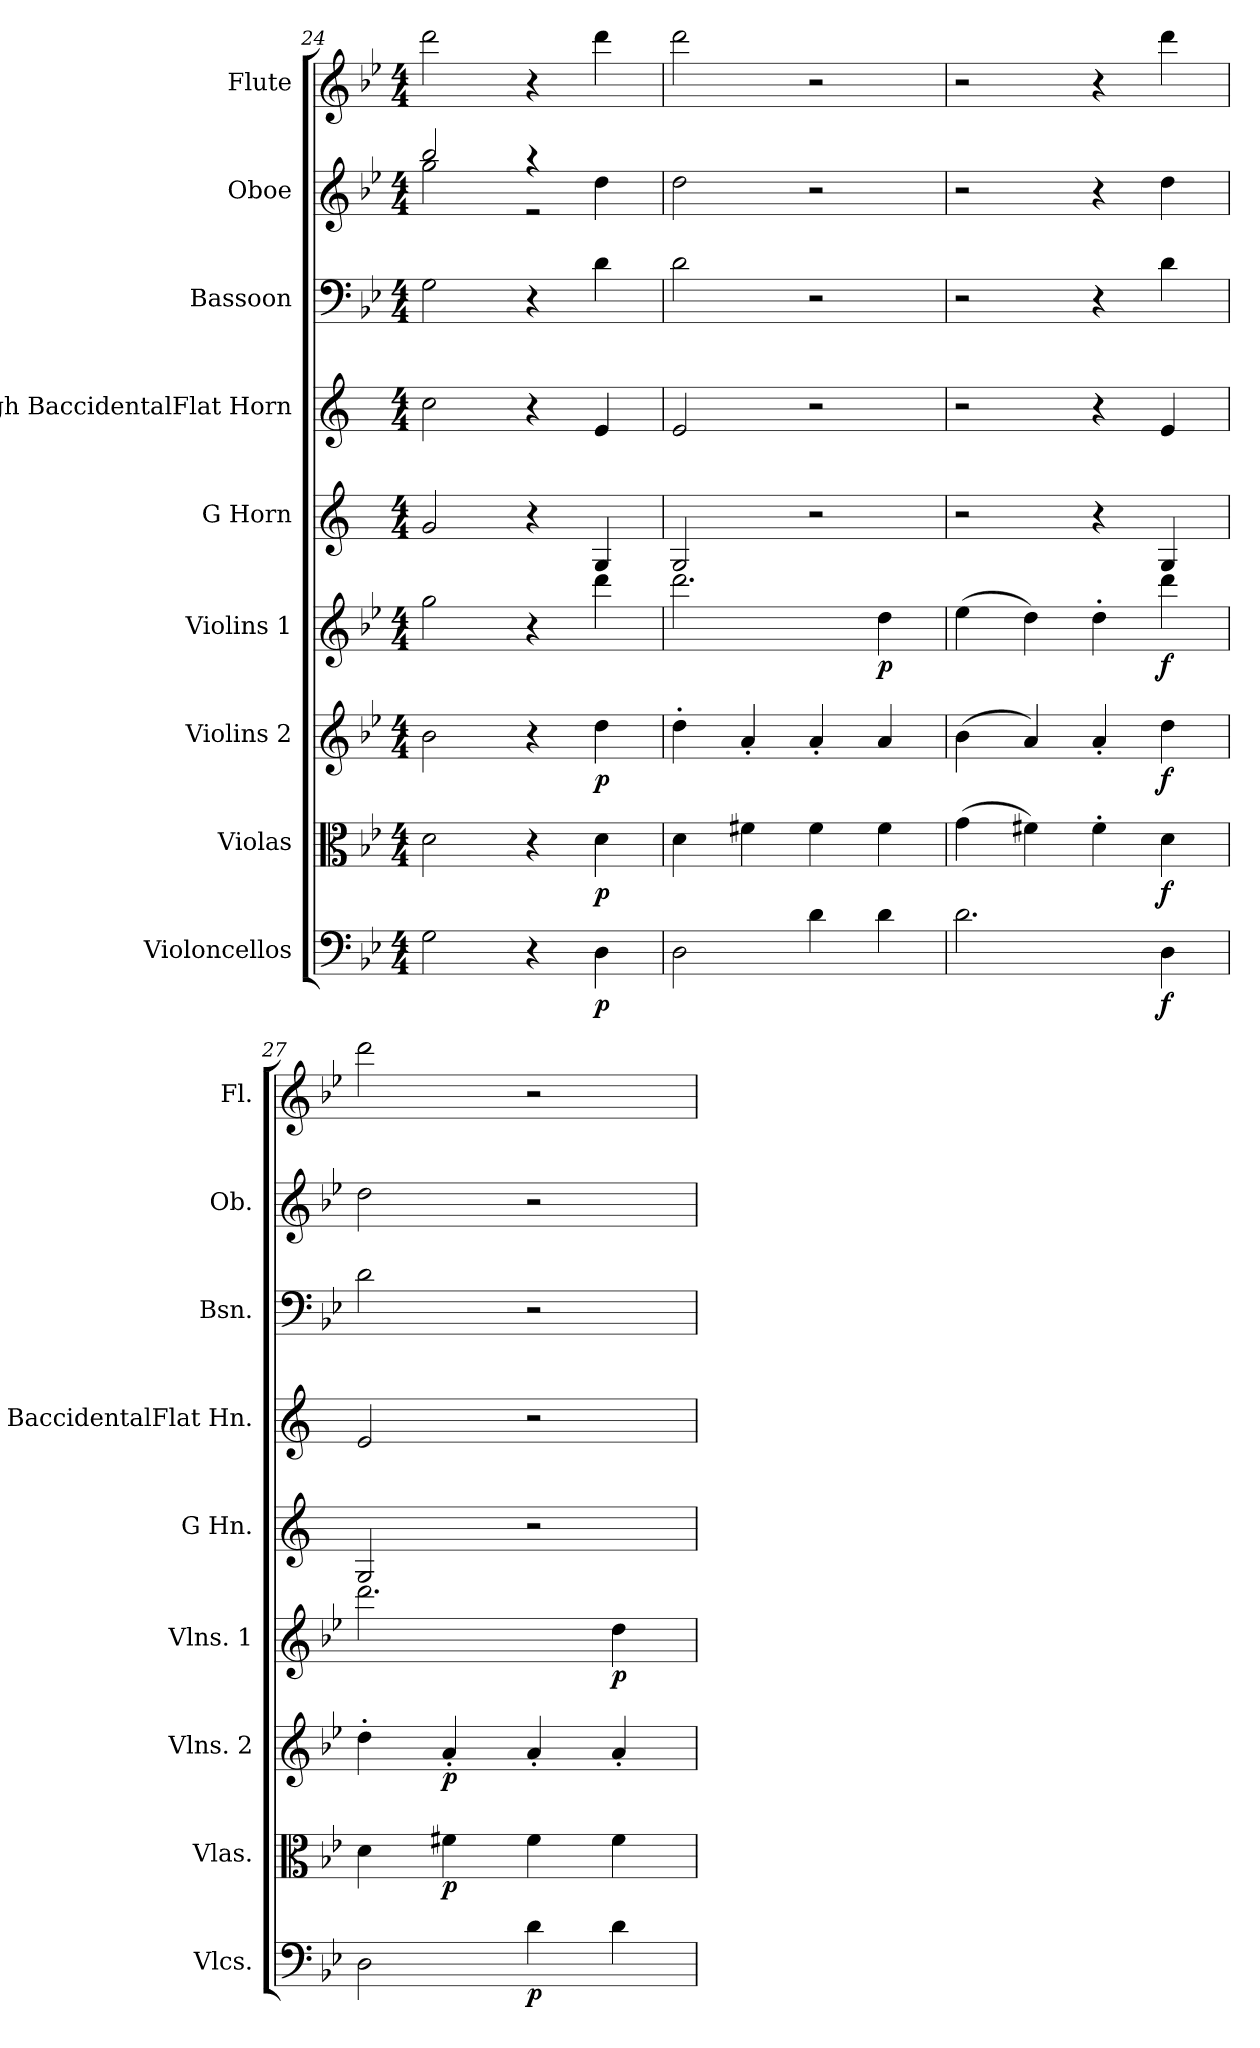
**kern	**dynam	**kern	**dynam	**kern	**dynam	**kern	**dynam	**kern	**kern	**kern	**kern	**kern
*part9	*part9	*part8	*part8	*part7	*part7	*part6	*part6	*part5	*part4	*part3	*part2	*part1
*staff9	*staff9	*staff8	*staff8	*staff7	*staff7	*staff6	*staff6	*staff5	*staff4	*staff3	*staff2	*staff1
*I"Violoncellos	*	*I"Violas	*	*I"Violins 2	*	*I"Violins 1	*	*I"G Horn	*I"High BaccidentalFlat Horn	*I"Bassoon	*I"Oboe	*I"Flute
*I'Vlcs.	*	*I'Vlas.	*	*I'Vlns. 2	*	*I'Vlns. 1	*	*I'G Hn.	*I'H. BaccidentalFlat Hn.	*I'Bsn.	*I'Ob.	*I'Fl.
*clefF4	*	*clefC3	*	*clefG2	*	*clefG2	*	*clefG2	*clefG2	*clefF4	*clefG2	*clefG2
*	*	*	*	*	*	*	*	*ITrd3c5	*ITrd1c2	*	*	*
*k[b-e-]	*	*k[b-e-]	*	*k[b-e-]	*	*k[b-e-]	*	*k[f#]	*k[b-e-]	*k[b-e-]	*k[b-e-]	*k[b-e-]
*M4/4	*	*M4/4	*	*M4/4	*	*M4/4	*	*M4/4	*M4/4	*M4/4	*M4/4	*M4/4
=24	=24	=24	=24	=24	=24	=24	=24	=24	=24	=24	=24	=24
*	*	*	*	*	*	*	*	*	*	*	*^	*
2G\	.	2d\	.	2b-\	.	2gg\	.	2d/	2b-\	2G\	2bb-/	2gg\	2ddd\
4r	.	4r	.	4r	.	4r	.	4r	4r	4r	4r	2r	4r
!	!LO:DY:b	!	!LO:DY:b	!	!LO:DY:b	!	!	!	!	!	!	!	!
4D\	p	4d\	p	4dd\	p	4ddd\	.	4D/	4d/	4d\	4dd\	.	4ddd\
*	*	*	*	*	*	*	*	*	*	*	*v	*v	*
=25	=25	=25	=25	=25	=25	=25	=25	=25	=25	=25	=25	=25
2D\	.	4d\	.	4dd'\	.	2.ddd\	.	2D/	2d/	2d\	2dd\	2ddd\
.	.	4f#X\	.	4a'/	.	.	.	.	.	.	.	.
4d\	.	4f#\	.	4a'/	.	.	.	2r	2r	2r	2r	2r
!	!	!	!	!	!	!	!LO:DY:b	!	!	!	!	!
4d\	.	4f#\	.	4a/	.	4dd\	p	.	.	.	.	.
=26	=26	=26	=26	=26	=26	=26	=26	=26	=26	=26	=26	=26
2.d\	.	(4g\	.	(4b-\	.	(4ee-\	.	2r	2r	2r	2r	2r
.	.	4f#X\)	.	4a/)	.	4dd\)	.	.	.	.	.	.
.	.	4f#'\	.	4a'/	.	4dd'\	.	4r	4r	4r	4r	4r
!	!LO:DY:b	!	!LO:DY:b	!	!LO:DY:b	!	!LO:DY:b	!	!	!	!	!
4D\	f	4d\	f	4dd\	f	4ddd\	f	4D/	4d/	4d\	4dd\	4ddd\
=27	=27	=27	=27	=27	=27	=27	=27	=27	=27	=27	=27	=27
2D\	.	4d\	.	4dd'\	.	2.ddd\	.	2D/	2d/	2d\	2dd\	2ddd\
!	!	!	!LO:DY:b	!	!LO:DY:b	!	!	!	!	!	!	!
.	.	4f#X\	p	4a'/	p	.	.	.	.	.	.	.
!	!LO:DY:b	!	!	!	!	!	!	!	!	!	!	!
4d\	p	4f#\	.	4a'/	.	.	.	2r	2r	2r	2r	2r
!	!	!	!	!	!	!	!LO:DY:b	!	!	!	!	!
4d\	.	4f#\	.	4a'/	.	4dd\	p	.	.	.	.	.
=	=	=	=	=	=	=	=	=	=	=	=	=
*-	*-	*-	*-	*-	*-	*-	*-	*-	*-	*-	*-	*-
